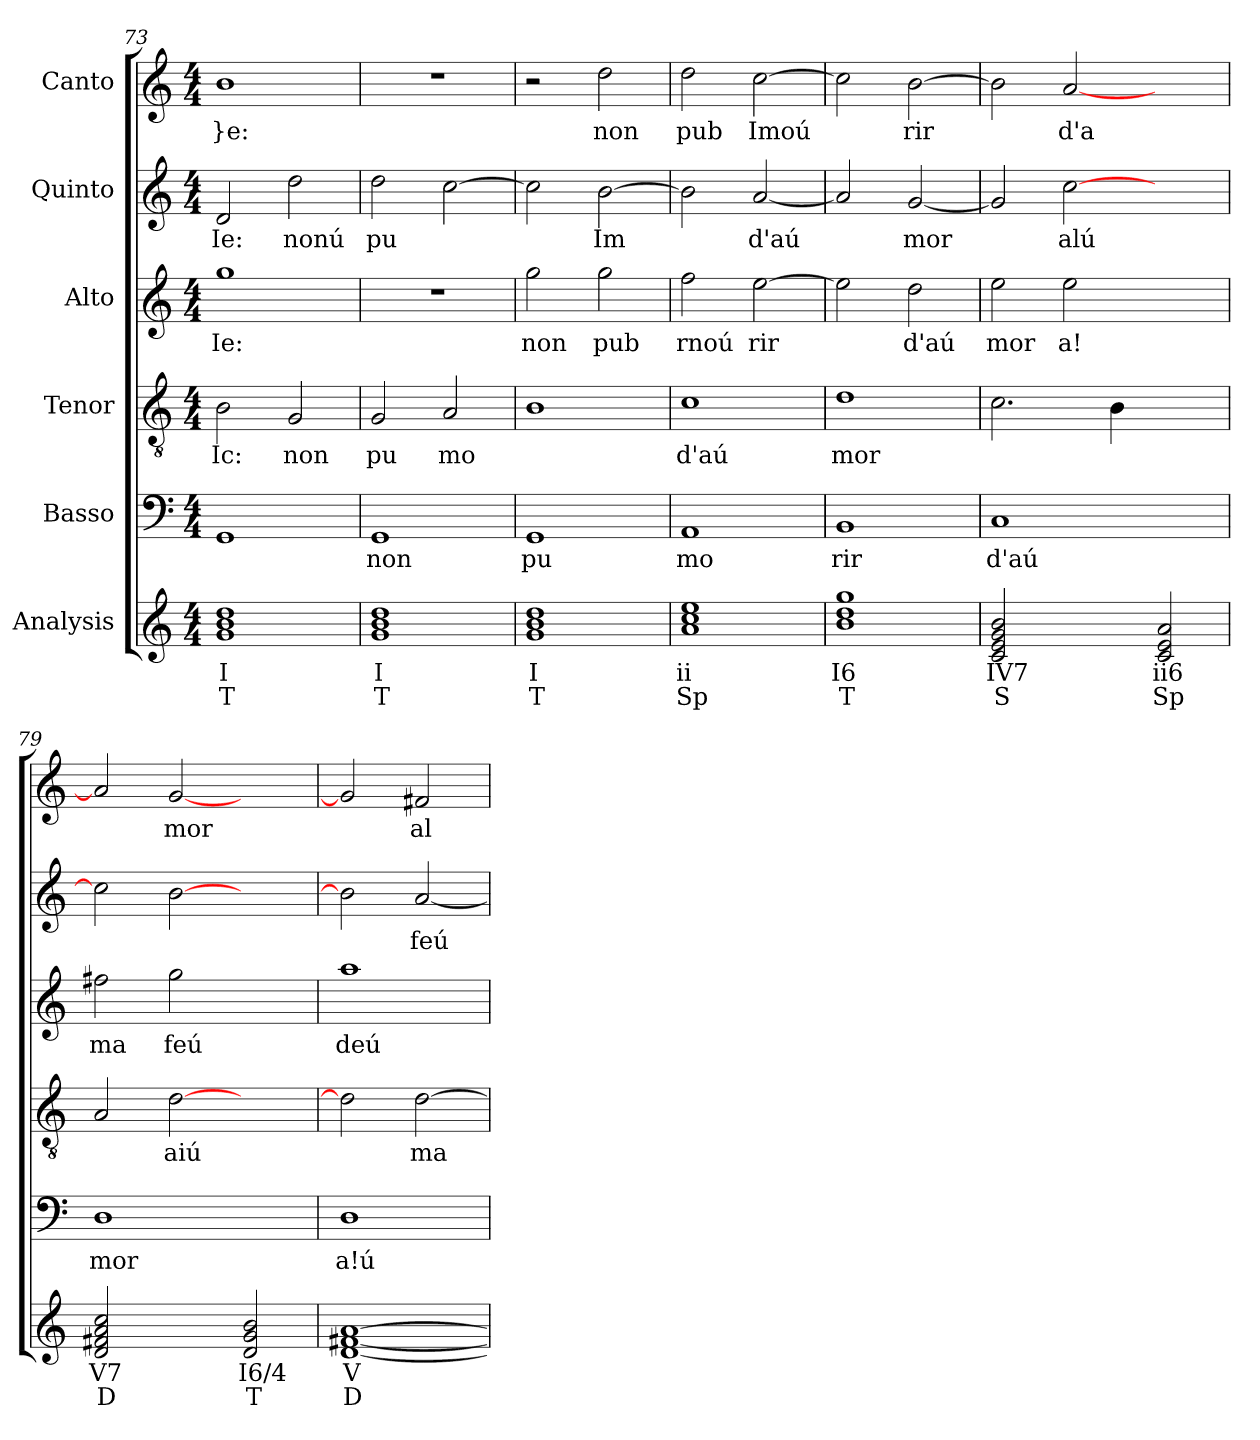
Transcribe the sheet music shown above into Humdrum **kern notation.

**kern	**text	**text	**kern	**text	**kern	**text	**kern	**text	**kern	**text	**kern	**text
*part6	*part6	*part6	*part5	*part5	*part4	*part4	*part3	*part3	*part2	*part2	*part1	*part1
*staff6	*staff6	*staff6	*staff5	*staff5	*staff4	*staff4	*staff3	*staff3	*staff2	*staff2	*staff1	*staff1
*I"Analysis	*	*	*I"Basso	*	*I"Tenor	*	*I"Alto	*	*I"Quinto	*	*I"Canto	*
*	*	*	*clefF4	*	*clefGv2	*	*clefG2	*	*clefG2	*	*clefG2	*
*k[]	*	*	*k[]	*	*k[]	*	*k[]	*	*k[]	*	*k[]	*
*M4/4	*	*	*M4/4	*	*M4/4	*	*M4/4	*	*M4/4	*	*M4/4	*
=73	=73	=73	=73	=73	=73	=73	=73	=73	=73	=73	=73	=73
!	!	!	!	!	!	!LO:LY:b	!	!	!	!	!	!
!	!	!	!	!	!	!	!	!LO:LY:b	!	!	!	!
!	!	!	!	!	!	!	!	!	!	!LO:LY:b	!	!
!	!	!	!	!	!	!	!	!	!	!	!	!LO:LY:b
1g 1b 1dd	I	T	1GG	.	2B\	Ic:	1gg	Ie:	2d/	Ie:	1b	}e:
!	!	!	!	!	!	!LO:LY:b	!	!	!	!	!	!
!	!	!	!	!	!	!	!	!	!	!LO:LY:b	!	!
.	.	.	.	.	2G/	non	.	.	2dd\	nonú	.	.
=74	=74	=74	=74	=74	=74	=74	=74	=74	=74	=74	=74	=74
!	!	!	!	!LO:LY:b	!	!	!	!	!	!	!	!
!	!	!	!	!	!	!LO:LY:b	!	!	!	!	!	!
!	!	!	!	!	!	!	!	!	!	!LO:LY:b	!	!
1g 1b 1dd	I	T	1GG	non	2G/	pu	1r	.	2dd\	pu	1r	.
!	!	!	!	!	!	!LO:LY:b	!	!	!	!	!	!
.	.	.	.	.	2A/	mo	.	.	[2cc\	.	.	.
=75	=75	=75	=75	=75	=75	=75	=75	=75	=75	=75	=75	=75
!	!	!	!	!LO:LY:b	!	!	!	!	!	!	!	!
!	!	!	!	!	!	!	!	!LO:LY:b	!	!	!	!
1g 1b 1dd	I	T	1GG	pu	1B	.	2gg\	non	2cc\]	.	2r	.
!	!	!	!	!	!	!	!	!LO:LY:b	!	!	!	!
!	!	!	!	!	!	!	!	!	!	!LO:LY:b	!	!
!	!	!	!	!	!	!	!	!	!	!	!	!LO:LY:b
.	.	.	.	.	.	.	2gg\	pub	[2b\	Im	2dd\	non
=76	=76	=76	=76	=76	=76	=76	=76	=76	=76	=76	=76	=76
!	!	!	!	!LO:LY:b	!	!	!	!	!	!	!	!
!	!	!	!	!	!	!LO:LY:b	!	!	!	!	!	!
!	!	!	!	!	!	!	!	!LO:LY:b	!	!	!	!
!	!	!	!	!	!	!	!	!	!	!	!	!LO:LY:b
1a 1cc 1ee	ii	Sp	1AA	mo	1c	d'aú	2ff\	rnoú	2b\]	.	2dd\	pub
!	!	!	!	!	!	!	!	!LO:LY:b	!	!	!	!
!	!	!	!	!	!	!	!	!	!	!LO:LY:b	!	!
!	!	!	!	!	!	!	!	!	!	!	!	!LO:LY:b
.	.	.	.	.	.	.	[2ee\	rir	[2a/	d'aú	[2cc\	Imoú
=77	=77	=77	=77	=77	=77	=77	=77	=77	=77	=77	=77	=77
!	!	!	!	!LO:LY:b	!	!	!	!	!	!	!	!
!	!	!	!	!	!	!LO:LY:b	!	!	!	!	!	!
1b 1dd 1gg	I6	T	1BB	rir	1d	mor	2ee\]	.	2a/]	.	2cc\]	.
!	!	!	!	!	!	!	!	!LO:LY:b	!	!	!	!
!	!	!	!	!	!	!	!	!	!	!LO:LY:b	!	!
!	!	!	!	!	!	!	!	!	!	!	!	!LO:LY:b
.	.	.	.	.	.	.	2dd\	d'aú	[2g/	mor	[2b\	rir
=78	=78	=78	=78	=78	=78	=78	=78	=78	=78	=78	=78	=78
!	!	!	!	!LO:LY:b	!	!	!	!	!	!	!	!
!	!	!	!	!	!	!	!	!LO:LY:b	!	!	!	!
2c 2e 2g 2b	IV7	S	1C	d'aú	2.c\	.	2ee\	mor	2g/]	.	2b\]	.
!	!	!	!	!	!	!	!	!LO:LY:b	!	!	!	!
!	!	!	!	!	!	!	!	!	!	!LO:LY:b	!	!
!	!	!	!	!	!	!	!	!	!	!	!	!LO:LY:b
2ryy	.	.	.	.	.	.	2ee\	a!	[2cc\	alú	[2a/	d'a
.	.	.	.	.	4B\	.	.	.	.	.	.	.
2c 2e 2a	ii6	Sp	2ryy	.	2ryy	.	2ryy	.	2ryy	.	2ryy	.
=79	=79	=79	=79	=79	=79	=79	=79	=79	=79	=79	=79	=79
!	!	!	!	!LO:LY:b	!	!	!	!	!	!	!	!
!	!	!	!	!	!	!	!	!LO:LY:b	!	!	!	!
2d 2f#X 2a 2cc	V7	D	1D	mor	2A/	.	2ff#X\	ma	2cc\]	.	2a/]	.
!	!	!	!	!	!	!LO:LY:b	!	!	!	!	!	!
!	!	!	!	!	!	!	!	!LO:LY:b	!	!	!	!
!	!	!	!	!	!	!	!	!	!	!	!	!LO:LY:b
2ryy	.	.	.	.	[2d\	aiú	2gg\	feú	[2b\	.	[2g/	mor
2d 2g 2b	I6/4	T	2ryy	.	2ryy	.	2ryy	.	2ryy	.	2ryy	.
=80	=80	=80	=80	=80	=80	=80	=80	=80	=80	=80	=80	=80
!	!	!	!	!LO:LY:b	!	!	!	!	!	!	!	!
!	!	!	!	!	!	!	!	!LO:LY:b	!	!	!	!
[1d [1f#X [1a	V	D	1D	a!ú	2d\]	.	1aa	deú	2b\]	.	2g/]	.
!	!	!	!	!	!	!LO:LY:b	!	!	!	!	!	!
!	!	!	!	!	!	!	!	!	!	!LO:LY:b	!	!
!	!	!	!	!	!	!	!	!	!	!	!	!LO:LY:b
.	.	.	.	.	[2d\	ma	.	.	[2a/	feú	2f#X/	al
=	=	=	=	=	=	=	=	=	=	=	=	=
*-	*-	*-	*-	*-	*-	*-	*-	*-	*-	*-	*-	*-
